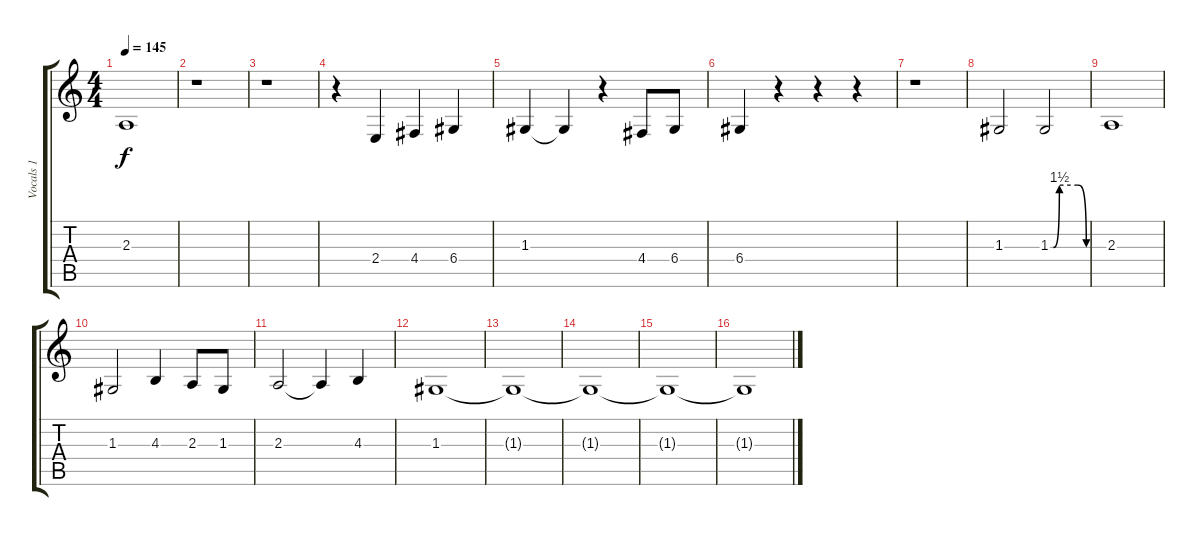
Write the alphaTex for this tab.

\track ("Vocals 1" "Vocals 1") {instrument lead1square}
\staff {score tabs}
\tuning (E4 B3 G3 D3 A2 E2) {hide}
\ts (4 4)
\tempo 145
\clef g2
\ks c
2.3.1{dy f} |
r.1 |
r.1 |
r.4 2.4.4{volume 10} 4.4.4 6.4.4 |
1.3.4 1.3{t}.4 r.4 4.4.8 6.4.8 |
6.4.4 r.4 r.4 r.4 |
r.1 |
1.3.2{volume 8} 1.3{be (custom 0 0 5 0 15 6 46 6 60 0)}.2 |
2.3.1 |
1.3.2{volume 11} 4.3.4 2.3.8 1.3.8 |
2.3.2 2.3{t}.4 4.3.4 |
1.3.1 |
1.3{t}.1 |
1.3{t}.1{volume 10} |
1.3{t}.1{volume 8} |
1.3{t}.1{volume 7}
